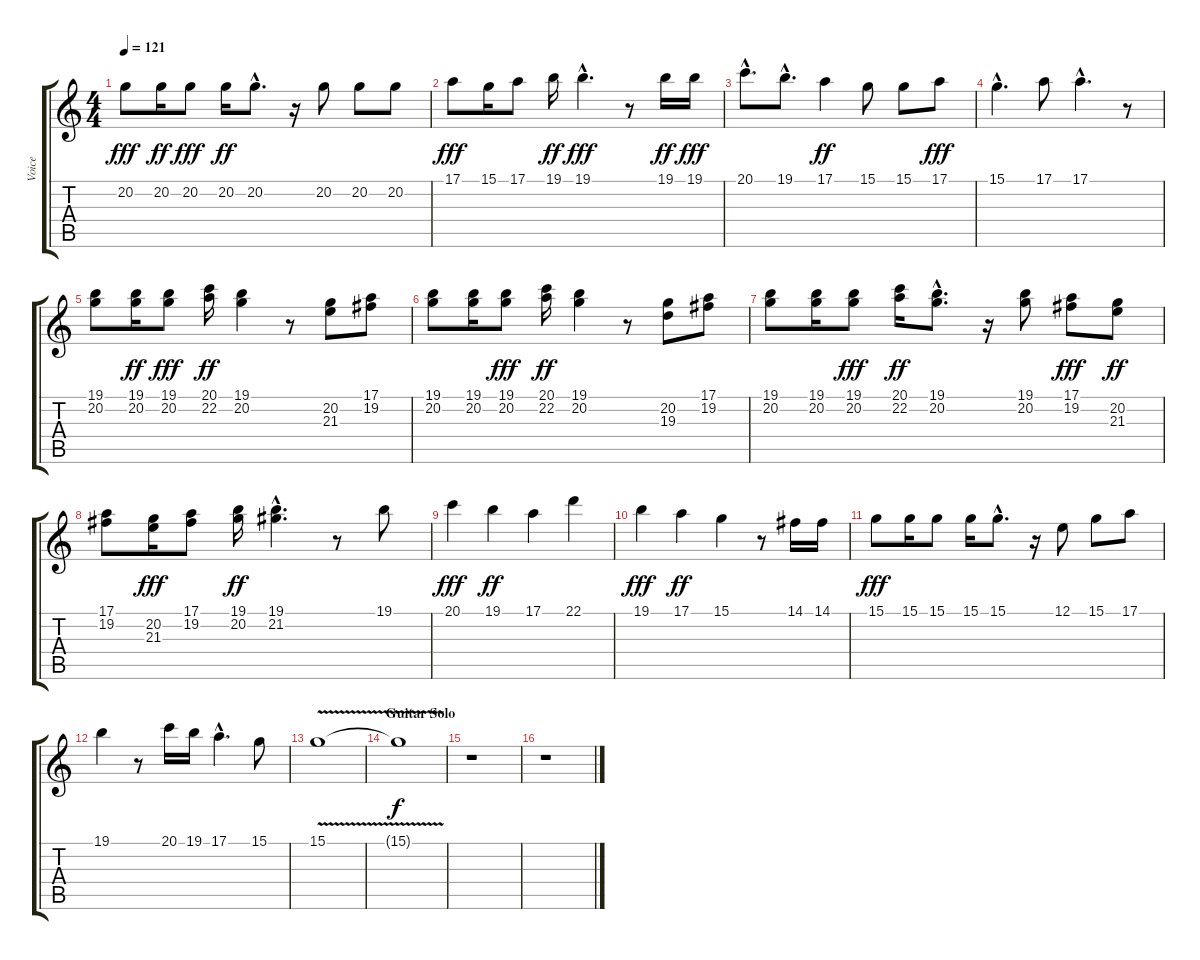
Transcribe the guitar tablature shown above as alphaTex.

\track ("Voice" "Voice") {instrument flute}
\staff {score tabs}
\tuning (E4 B3 G3 D3 A2 E2) {hide}
\ts (4 4)
\tempo 121
\clef g2
\ks c
20.2.8{dy fff} 20.2.16{dy ff} 20.2.8{dy fff} 20.2.16{dy ff} 20.2{hac}.8{d} r.16 20.2.8 20.2.8 20.2.8 |
17.1.8{dy fff} 15.1.16 17.1.8 19.1.16{dy ff} 19.1{hac}.4{d dy fff} r.8 19.1.16{dy ff} 19.1.16{dy fff} |
20.1{hac}.8{d} 19.1{hac}.8{d} 17.1.4{dy ff} 15.1.8 15.1.8 17.1.8{dy fff} |
15.1{hac}.4{d} 17.1.8 17.1{hac}.4{d} r.8 |
(19.1 20.2).8 (19.1 20.2).16{dy ff} (19.1 20.2).8{dy fff} (20.1 22.2).16{dy ff} (19.1 20.2).4 r.8 (20.2 21.3).8 (17.1 19.2).8 |
(19.1 20.2).8 (19.1 20.2).16 (19.1 20.2).8{dy fff} (20.1 22.2).16{dy ff} (19.1 20.2).4 r.8 (20.2 19.3).8 (17.1 19.2).8 |
(19.1 20.2).8 (19.1 20.2).16 (19.1 20.2).8{dy fff} (20.1 22.2).16{dy ff} (19.1{hac} 20.2{hac}).8{d} r.16 (19.1 20.2).8 (17.1 19.2).8{dy fff} (20.2 21.3).8{dy ff} |
(17.1 19.2).8 (20.2 21.3).16{dy fff} (17.1 19.2).8 (19.1 20.2).16{dy ff} (19.1{hac} 21.2{hac}).4{d} r.8 19.1.8 |
20.1.4{dy fff} 19.1.4{dy ff} 17.1.4 22.1.4 |
19.1.4{dy fff} 17.1.4{dy ff} 15.1.4 r.8 14.1.16 14.1.16 |
15.1.8{dy fff} 15.1.16 15.1.8 15.1.16 15.1{hac}.8{d} r.16 12.1.8 15.1.8 17.1.8 |
19.1.4 r.8 20.1.16 19.1.16 17.1{hac}.4{d} 15.1.8 |
15.1{v}.1 |
\section ("" "Guitar Solo")
15.1{t}.1{dy f} |
r.1 |
r.1
